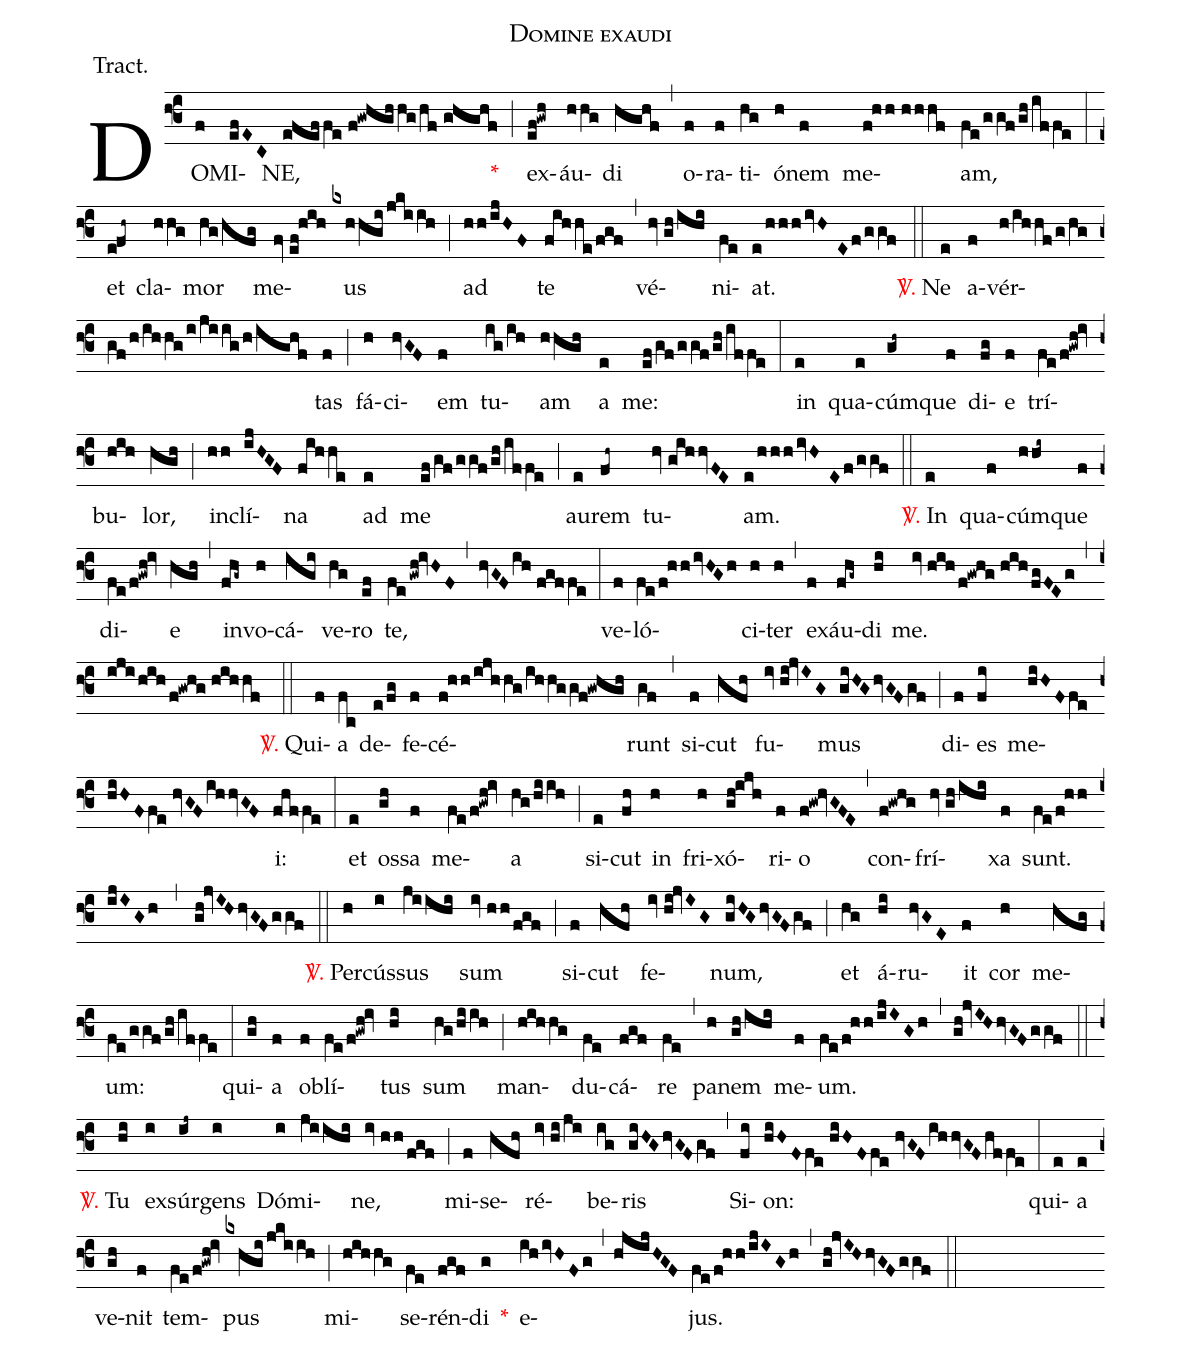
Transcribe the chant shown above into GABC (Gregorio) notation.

name:Domine exaudi;
annotation:Tract.;
mode:II.;
office-part:Tract;
%%
(f3) DO(f)MI(efEC)NE,(efeffe//f!gwhghhg/hf//ghghf) <v>\red{*}</v>(;) ex(ef!gwh)áu(hhg)di(hghf) (,) o(f)ra(f)ti(hg)ó(h)nem(f) me(f!hh//hhhf)am,(fe/ggf/gh/iffe) (:) et(e!fh~) cla(hhg)mor(hg/hfg) me(fv//ef!hih)us(kxhhgi/jkiih) (;) ad(hh/ijHF) te(fihhe/fgf) (,) vé(hv//gh/ihi)ni(fe)at.(e/hhhivHE/f/ggf) (::) <v>\red{\Vbar.}</v> Ne(e) a(f)vér(h/ihhf/g/hggf/h/ihhg/i/jiig/h/ighf)tas(f) (;) fá(h)ci(hvGF)em(f) tu(ig/ih)am(hhgh) a(e) me:(ef/gf/ggf/gh/iffe) (:) in(e) qua(e)cúm(gh~)que(f) di(fg)e(f) trí(fe/f!gwh!iv)bu(hih)lor,(hgh) (;) in(hh)clí(ijHGF)na(fihhe) ad(e) me(ef/gf/ggf/gh/iffe) (;) au(e)rem(fh~) tu(hv//gihhvFE)am.(e/hhh/ivHE/f/ggf) (::) <v>\red{\Vbar.}</v> In(e) qua(f)cúm(hhi~)que(f) di(fe/f!gwh!iv)e(hgh) (,) in(fhg~)vo(h)cá(igi)ve(hg)ro(ef) te,(fe/gwh!ivHF) (,) (hvGFih//fgffe) (:) ve(f)ló(fe/f!hhivHGh)ci(h)ter(h) (,) ex(f)áu(fhg~)di(hi) me.(iv//hih/f!gwhg//hih/fgFEg) (,) (iji/hih/f!gwhg//hih/hf) (::) <v>\red{\Vbar.}</v> Qui(f)a(fc) de(e/fg)fe(f)cé(f!hh/ijhhg/ihhggf!gwhgh)runt(gf) (,) si(f)cut(hfh) fu(iv//hi!jvIG)mus(giHGhvGFgf) (;) di(f)es(fi) me(hiHFfe//hiHFfe//hvGF/ihhvGF)i:(fhffe) (:) et(e) os(gh)sa(f) me(fe/f!gwh!iv)a(hg/hiih) (;) si(e)cut(fh) in(h) fri(h)xó(gh!ijh)ri(f)o(f!gw!hvGFE) (,) con(f!gwhg)frí(hv//gh/ihi)xa(f) sunt.(fe/f!hh/ijIGh,gh!jvIHhvGFggf) (::) <v>\red{\Vbar.}</v> Per(h)cús(i)sus(jiihi) sum(iv//hh/fgf) (;) si(f)cut(hfh) fe(iv//hi!jvIG)num,(giHGhvGFgf) (;) et(hg) á(hi)ru(hvGE)it(f) cor(h) me(hfg)um:(fe/ggf/gh/iffe) (:) qui(gh)a(f) ob(f)lí(fe/f!gwh!iv)tus(hi) sum(hg/hiih) (;) man(hihhg)du(fe)cá(fgf)re(fe) (,) pa(h)nem(gh/ihi) me(f)um.(fe/f!hh/ijIGh) (,) (gh!jvIHhvGFggf) (::) <v>\red{\Vbar.}</v> Tu(hi) ex(i)súr(ij~)gens(i) Dó(i)mi(jiihi)ne,(iv//hh/fgf) (;) mi(f)se(hfh)ré(iv//hi/ji)be(ig)ris(giHG/hvGF/gf) (,) Si(fi)on:(hiHFfe//hiHFfe//hvGFihhvGFhffe) (:) qui(e)a(e) ve(gh)nit(f) tem(fe/f!gwh!iv)pus(kxhgi/jkiih) (;) mi(hihhg)se(fe)rén(fgf)di(g) <v>\red{*}</v>() e(ih/ivHFg,hjijHGF)jus.(fe/f!hh/ijIGh) (,) (gh!jvIHhvGFggf) (::)
